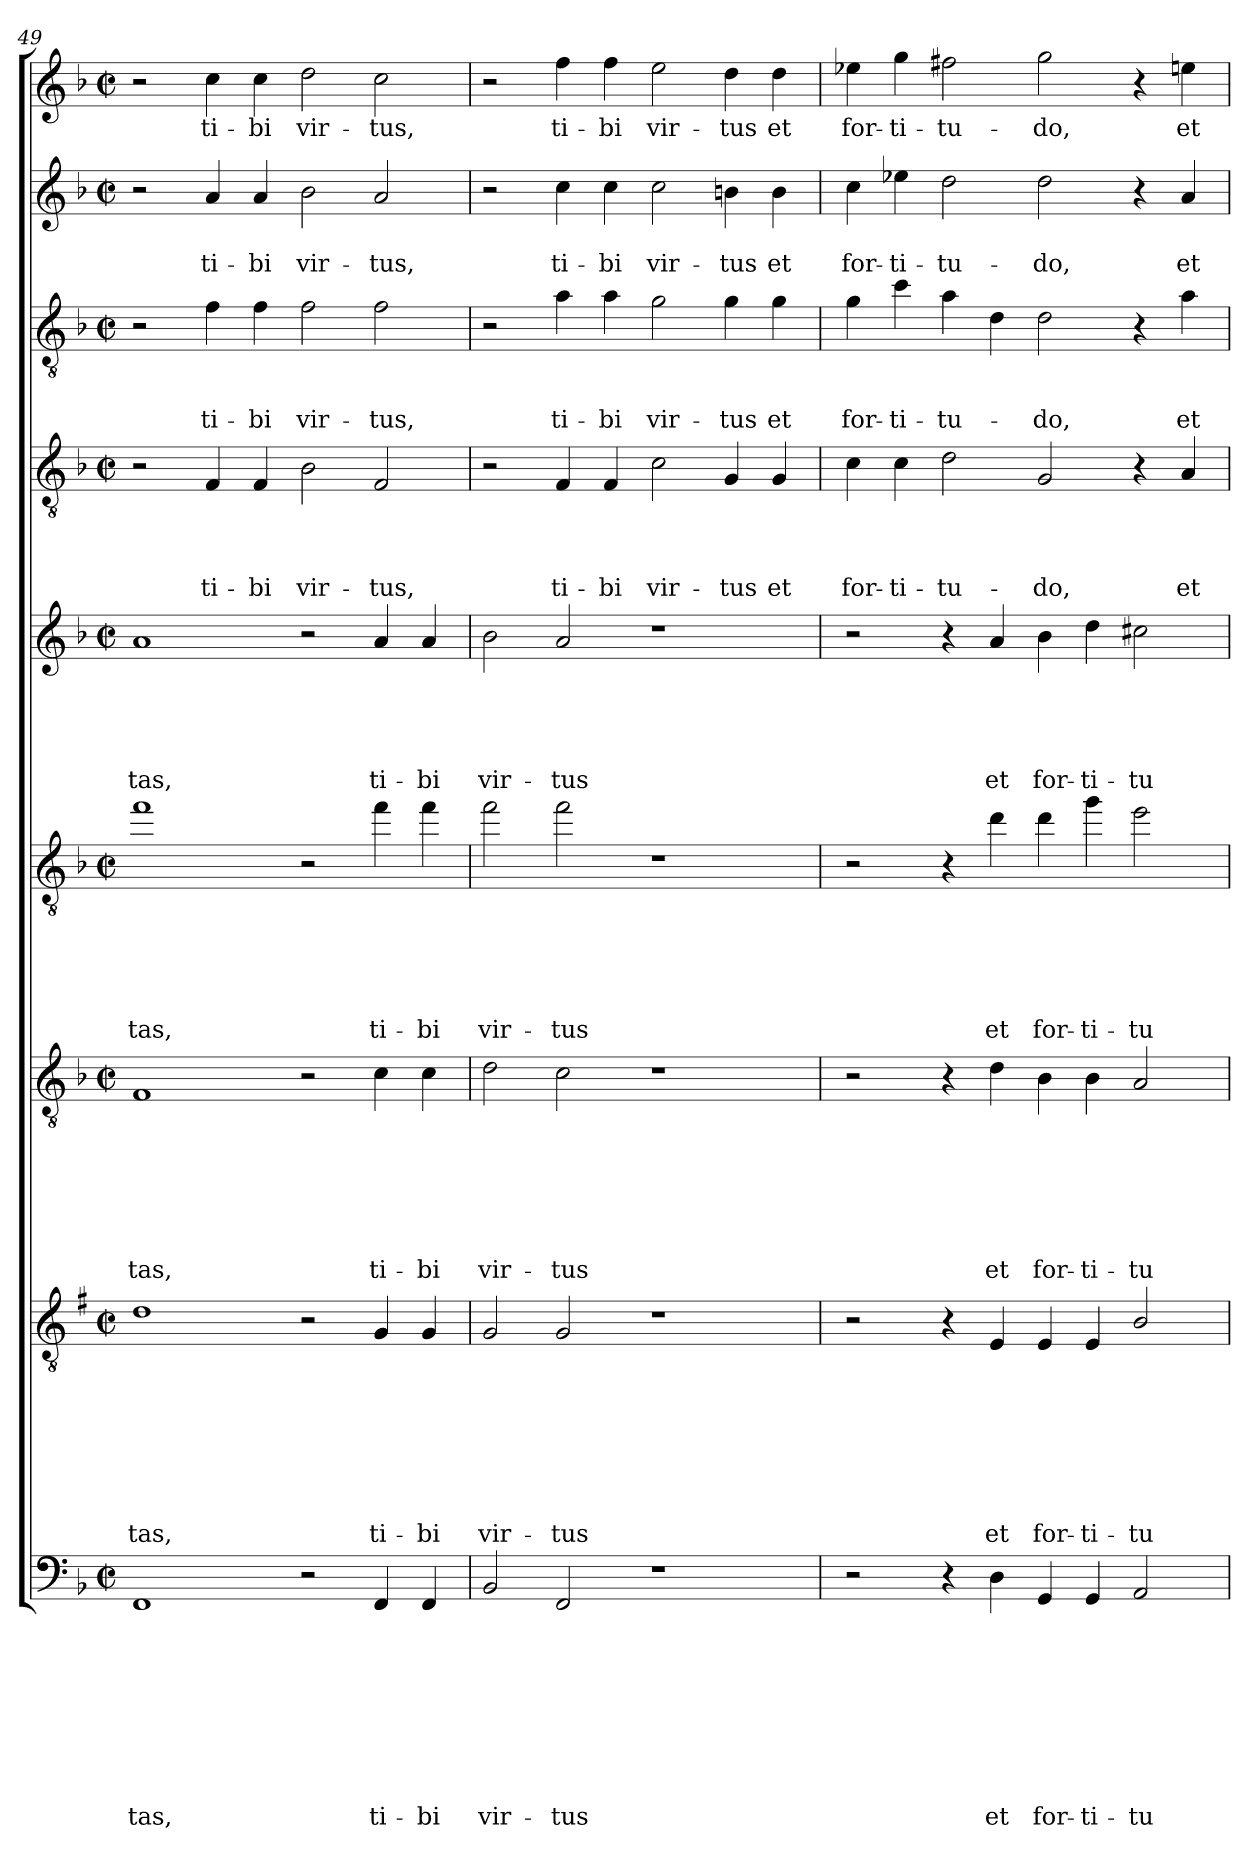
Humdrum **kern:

**kern	**text	**text	**text	**text	**text	**text	**text	**text	**text	**kern	**text	**text	**text	**text	**text	**text	**text	**text	**kern	**text	**text	**text	**text	**text	**text	**text	**kern	**text	**text	**text	**text	**text	**text	**kern	**text	**text	**text	**text	**text	**kern	**text	**text	**text	**text	**kern	**text	**text	**text	**kern	**text	**text	**kern	**text
*part9	*part9	*part9	*part9	*part9	*part9	*part9	*part9	*part9	*part9	*part8	*part8	*part8	*part8	*part8	*part8	*part8	*part8	*part8	*part7	*part7	*part7	*part7	*part7	*part7	*part7	*part7	*part6	*part6	*part6	*part6	*part6	*part6	*part6	*part5	*part5	*part5	*part5	*part5	*part5	*part4	*part4	*part4	*part4	*part4	*part3	*part3	*part3	*part3	*part2	*part2	*part2	*part1	*part1
*staff9	*staff9	*staff9	*staff9	*staff9	*staff9	*staff9	*staff9	*staff9	*staff9	*staff8	*staff8	*staff8	*staff8	*staff8	*staff8	*staff8	*staff8	*staff8	*staff7	*staff7	*staff7	*staff7	*staff7	*staff7	*staff7	*staff7	*staff6	*staff6	*staff6	*staff6	*staff6	*staff6	*staff6	*staff5	*staff5	*staff5	*staff5	*staff5	*staff5	*staff4	*staff4	*staff4	*staff4	*staff4	*staff3	*staff3	*staff3	*staff3	*staff2	*staff2	*staff2	*staff1	*staff1
*clefF4	*	*	*	*	*	*	*	*	*	*clefGv2	*	*	*	*	*	*	*	*	*clefGv2	*	*	*	*	*	*	*	*clefGv2	*	*	*	*	*	*	*clefG2	*	*	*	*	*	*clefGv2	*	*	*	*	*clefGv2	*	*	*	*clefG2	*	*	*clefG2	*
*	*	*	*	*	*	*	*	*	*	*ITrd1c2	*	*	*	*	*	*	*	*	*	*	*	*	*	*	*	*	*ITrd8c14	*	*	*	*	*	*	*	*	*	*	*	*	*	*	*	*	*	*	*	*	*	*	*	*	*	*
*k[b-]	*	*	*	*	*	*	*	*	*	*k[b-]	*	*	*	*	*	*	*	*	*k[b-]	*	*	*	*	*	*	*	*k[b-]	*	*	*	*	*	*	*k[b-]	*	*	*	*	*	*k[b-]	*	*	*	*	*k[b-]	*	*	*	*k[b-]	*	*	*k[b-]	*
*F:	*	*	*	*	*	*	*	*	*	*F:	*	*	*	*	*	*	*	*	*F:	*	*	*	*	*	*	*	*F:	*	*	*	*	*	*	*F:	*	*	*	*	*	*F:	*	*	*	*	*F:	*	*	*	*F:	*	*	*F:	*
*M2/2	*	*	*	*	*	*	*	*	*	*M2/2	*	*	*	*	*	*	*	*	*M2/2	*	*	*	*	*	*	*	*M2/2	*	*	*	*	*	*	*M2/2	*	*	*	*	*	*M2/2	*	*	*	*	*M2/2	*	*	*	*M2/2	*	*	*M2/2	*
*met(c|)	*	*	*	*	*	*	*	*	*	*met(c|)	*	*	*	*	*	*	*	*	*met(c|)	*	*	*	*	*	*	*	*met(c|)	*	*	*	*	*	*	*met(c|)	*	*	*	*	*	*met(c|)	*	*	*	*	*met(c|)	*	*	*	*met(c|)	*	*	*met(c|)	*
=49	=49	=49	=49	=49	=49	=49	=49	=49	=49	=49	=49	=49	=49	=49	=49	=49	=49	=49	=49	=49	=49	=49	=49	=49	=49	=49	=49	=49	=49	=49	=49	=49	=49	=49	=49	=49	=49	=49	=49	=49	=49	=49	=49	=49	=49	=49	=49	=49	=49	=49	=49	=49	=49
!	!	!	!	!	!	!	!	!	!LO:LY:b	!	!	!	!	!	!	!	!	!LO:LY:b	!	!	!	!	!	!	!	!LO:LY:b	!	!	!	!	!	!	!LO:LY:b	!	!	!	!	!	!LO:LY:b	!	!	!	!	!	!	!	!	!	!	!	!	!	!
1FF	.	.	.	.	.	.	.	.	-tas,	1c	.	.	.	.	.	.	.	-tas,	1F	.	.	.	.	.	.	-tas,	1f	.	.	.	.	.	-tas,	1a	.	.	.	.	-tas,	2r	.	.	.	.	2r	.	.	.	2r	.	.	2r	.
!	!	!	!	!	!	!	!	!	!	!	!	!	!	!	!	!	!	!	!	!	!	!	!	!	!	!	!	!	!	!	!	!	!	!	!	!	!	!	!	!	!	!	!	!LO:LY:b	!	!	!	!LO:LY:b	!	!	!LO:LY:b	!	!LO:LY:b
.	.	.	.	.	.	.	.	.	.	.	.	.	.	.	.	.	.	.	.	.	.	.	.	.	.	.	.	.	.	.	.	.	.	.	.	.	.	.	.	4F/	.	.	.	ti-	4f\	.	.	ti-	4a/	.	ti-	4cc\	ti-
!	!	!	!	!	!	!	!	!	!	!	!	!	!	!	!	!	!	!	!	!	!	!	!	!	!	!	!	!	!	!	!	!	!	!	!	!	!	!	!	!	!	!	!	!LO:LY:b	!	!	!	!LO:LY:b	!	!	!LO:LY:b	!	!LO:LY:b
.	.	.	.	.	.	.	.	.	.	.	.	.	.	.	.	.	.	.	.	.	.	.	.	.	.	.	.	.	.	.	.	.	.	.	.	.	.	.	.	4F/	.	.	.	-bi	4f\	.	.	-bi	4a/	.	-bi	4cc\	-bi
!	!	!	!	!	!	!	!	!	!	!	!	!	!	!	!	!	!	!	!	!	!	!	!	!	!	!	!	!	!	!	!	!	!	!	!	!	!	!	!	!	!	!	!	!LO:LY:b	!	!	!	!LO:LY:b	!	!	!LO:LY:b	!	!LO:LY:b
2r	.	.	.	.	.	.	.	.	.	2r	.	.	.	.	.	.	.	.	2r	.	.	.	.	.	.	.	2r	.	.	.	.	.	.	2r	.	.	.	.	.	2B-\	.	.	.	vir-	2f\	.	.	vir-	2b-\	.	vir-	2dd\	vir-
!	!	!	!	!	!	!	!	!	!LO:LY:b	!	!	!	!	!	!	!	!	!LO:LY:b	!	!	!	!	!	!	!	!LO:LY:b	!	!	!	!	!	!	!LO:LY:b	!	!	!	!	!	!LO:LY:b	!	!	!	!	!LO:LY:b	!	!	!	!LO:LY:b	!	!	!LO:LY:b	!	!LO:LY:b
4FF/	.	.	.	.	.	.	.	.	ti-	4F/	.	.	.	.	.	.	.	ti-	4c\	.	.	.	.	.	.	ti-	4f\	.	.	.	.	.	ti-	4a/	.	.	.	.	ti-	2F/	.	.	.	-tus,	2f\	.	.	-tus,	2a/	.	-tus,	2cc\	-tus,
!	!	!	!	!	!	!	!	!	!LO:LY:b	!	!	!	!	!	!	!	!	!LO:LY:b	!	!	!	!	!	!	!	!LO:LY:b	!	!	!	!	!	!	!LO:LY:b	!	!	!	!	!	!LO:LY:b	!	!	!	!	!	!	!	!	!	!	!	!	!	!
4FF/	.	.	.	.	.	.	.	.	-bi	4F/	.	.	.	.	.	.	.	-bi	4c\	.	.	.	.	.	.	-bi	4f\	.	.	.	.	.	-bi	4a/	.	.	.	.	-bi	.	.	.	.	.	.	.	.	.	.	.	.	.	.
=50	=50	=50	=50	=50	=50	=50	=50	=50	=50	=50	=50	=50	=50	=50	=50	=50	=50	=50	=50	=50	=50	=50	=50	=50	=50	=50	=50	=50	=50	=50	=50	=50	=50	=50	=50	=50	=50	=50	=50	=50	=50	=50	=50	=50	=50	=50	=50	=50	=50	=50	=50	=50	=50
!	!	!	!	!	!	!	!	!	!LO:LY:b	!	!	!	!	!	!	!	!	!LO:LY:b	!	!	!	!	!	!	!	!LO:LY:b	!	!	!	!	!	!	!LO:LY:b	!	!	!	!	!	!LO:LY:b	!	!	!	!	!	!	!	!	!	!	!	!	!	!
2BB-/	.	.	.	.	.	.	.	.	vir-	2F/	.	.	.	.	.	.	.	vir-	2d\	.	.	.	.	.	.	vir-	2f\	.	.	.	.	.	vir-	2b-\	.	.	.	.	vir-	2r	.	.	.	.	2r	.	.	.	2r	.	.	2r	.
!	!	!	!	!	!	!	!	!	!LO:LY:b	!	!	!	!	!	!	!	!	!LO:LY:b	!	!	!	!	!	!	!	!LO:LY:b	!	!	!	!	!	!	!LO:LY:b	!	!	!	!	!	!LO:LY:b	!	!	!	!	!LO:LY:b	!	!	!	!LO:LY:b	!	!	!LO:LY:b	!	!LO:LY:b
2FF/	.	.	.	.	.	.	.	.	-tus	2F/	.	.	.	.	.	.	.	-tus	2c\	.	.	.	.	.	.	-tus	2f\	.	.	.	.	.	-tus	2a/	.	.	.	.	-tus	4F/	.	.	.	ti-	4a\	.	.	ti-	4cc\	.	ti-	4ff\	ti-
!	!	!	!	!	!	!	!	!	!	!	!	!	!	!	!	!	!	!	!	!	!	!	!	!	!	!	!	!	!	!	!	!	!	!	!	!	!	!	!	!	!	!	!	!LO:LY:b	!	!	!	!LO:LY:b	!	!	!LO:LY:b	!	!LO:LY:b
.	.	.	.	.	.	.	.	.	.	.	.	.	.	.	.	.	.	.	.	.	.	.	.	.	.	.	.	.	.	.	.	.	.	.	.	.	.	.	.	4F/	.	.	.	-bi	4a\	.	.	-bi	4cc\	.	-bi	4ff\	-bi
!	!	!	!	!	!	!	!	!	!	!	!	!	!	!	!	!	!	!	!	!	!	!	!	!	!	!	!	!	!	!	!	!	!	!	!	!	!	!	!	!	!	!	!	!LO:LY:b	!	!	!	!LO:LY:b	!	!	!LO:LY:b	!	!LO:LY:b
1r	.	.	.	.	.	.	.	.	.	1r	.	.	.	.	.	.	.	.	1r	.	.	.	.	.	.	.	1r	.	.	.	.	.	.	1r	.	.	.	.	.	2c\	.	.	.	vir-	2g\	.	.	vir-	2cc\	.	vir-	2ee\	vir-
!	!	!	!	!	!	!	!	!	!	!	!	!	!	!	!	!	!	!	!	!	!	!	!	!	!	!	!	!	!	!	!	!	!	!	!	!	!	!	!	!	!	!	!	!LO:LY:b	!	!	!	!LO:LY:b	!	!	!LO:LY:b	!	!LO:LY:b
.	.	.	.	.	.	.	.	.	.	.	.	.	.	.	.	.	.	.	.	.	.	.	.	.	.	.	.	.	.	.	.	.	.	.	.	.	.	.	.	4G/	.	.	.	-tus	4g\	.	.	-tus	4bn\	.	-tus	4dd\	-tus
!	!	!	!	!	!	!	!	!	!	!	!	!	!	!	!	!	!	!	!	!	!	!	!	!	!	!	!	!	!	!	!	!	!	!	!	!	!	!	!	!	!	!	!	!LO:LY:b	!	!	!	!LO:LY:b	!	!	!LO:LY:b	!	!LO:LY:b
.	.	.	.	.	.	.	.	.	.	.	.	.	.	.	.	.	.	.	.	.	.	.	.	.	.	.	.	.	.	.	.	.	.	.	.	.	.	.	.	4G/	.	.	.	et	4g\	.	.	et	4b\	.	et	4dd\	et
=51	=51	=51	=51	=51	=51	=51	=51	=51	=51	=51	=51	=51	=51	=51	=51	=51	=51	=51	=51	=51	=51	=51	=51	=51	=51	=51	=51	=51	=51	=51	=51	=51	=51	=51	=51	=51	=51	=51	=51	=51	=51	=51	=51	=51	=51	=51	=51	=51	=51	=51	=51	=51	=51
!	!	!	!	!	!	!	!	!	!	!	!	!	!	!	!	!	!	!	!	!	!	!	!	!	!	!	!	!	!	!	!	!	!	!	!	!	!	!	!	!	!	!	!	!LO:LY:b	!	!	!	!LO:LY:b	!	!	!LO:LY:b	!	!LO:LY:b
2r	.	.	.	.	.	.	.	.	.	2r	.	.	.	.	.	.	.	.	2r	.	.	.	.	.	.	.	2r	.	.	.	.	.	.	2r	.	.	.	.	.	4c\	.	.	.	for-	4g\	.	.	for-	4cc\	.	for-	4ee-\	for-
!	!	!	!	!	!	!	!	!	!	!	!	!	!	!	!	!	!	!	!	!	!	!	!	!	!	!	!	!	!	!	!	!	!	!	!	!	!	!	!	!	!	!	!	!LO:LY:b	!	!	!	!LO:LY:b	!	!	!LO:LY:b	!	!LO:LY:b
.	.	.	.	.	.	.	.	.	.	.	.	.	.	.	.	.	.	.	.	.	.	.	.	.	.	.	.	.	.	.	.	.	.	.	.	.	.	.	.	4c\	.	.	.	-ti-	4cc\	.	.	-ti-	4ee-X\	.	-ti-	4gg\	-ti-
!	!	!	!	!	!	!	!	!	!	!	!	!	!	!	!	!	!	!	!	!	!	!	!	!	!	!	!	!	!	!	!	!	!	!	!	!	!	!	!	!	!	!	!	!LO:LY:b	!	!	!	!LO:LY:b	!	!	!LO:LY:b	!	!LO:LY:b
4r	.	.	.	.	.	.	.	.	.	4r	.	.	.	.	.	.	.	.	4r	.	.	.	.	.	.	.	4r	.	.	.	.	.	.	4r	.	.	.	.	.	2d\	.	.	.	-tu-	4a\	.	.	-tu-	2dd\	.	-tu-	2ff#X\	-tu-
!	!	!	!	!	!	!	!	!	!LO:LY:b	!	!	!	!	!	!	!	!	!LO:LY:b	!	!	!	!	!	!	!	!LO:LY:b	!	!	!	!	!	!	!LO:LY:b	!	!	!	!	!	!LO:LY:b	!	!	!	!	!	!	!	!	!	!	!	!	!	!
4D\	.	.	.	.	.	.	.	.	et	4D/	.	.	.	.	.	.	.	et	4d\	.	.	.	.	.	.	et	4d\	.	.	.	.	.	et	4a/	.	.	.	.	et	.	.	.	.	.	4d\	.	.	.	.	.	.	.	.
!	!	!	!	!	!	!	!	!	!LO:LY:b	!	!	!	!	!	!	!	!	!LO:LY:b	!	!	!	!	!	!	!	!LO:LY:b	!	!	!	!	!	!	!LO:LY:b	!	!	!	!	!	!LO:LY:b	!	!	!	!	!LO:LY:b	!	!	!	!LO:LY:b	!	!	!LO:LY:b	!	!LO:LY:b
4GG/	.	.	.	.	.	.	.	.	for-	4D/	.	.	.	.	.	.	.	for-	4B-\	.	.	.	.	.	.	for-	4d\	.	.	.	.	.	for-	4b-\	.	.	.	.	for-	2G/	.	.	.	-do,	2d\	.	.	-do,	2dd\	.	-do,	2gg\	-do,
!	!	!	!	!	!	!	!	!	!LO:LY:b	!	!	!	!	!	!	!	!	!LO:LY:b	!	!	!	!	!	!	!	!LO:LY:b	!	!	!	!	!	!	!LO:LY:b	!	!	!	!	!	!LO:LY:b	!	!	!	!	!	!	!	!	!	!	!	!	!	!
4GG/	.	.	.	.	.	.	.	.	-ti-	4D/	.	.	.	.	.	.	.	-ti-	4B-\	.	.	.	.	.	.	-ti-	4g\	.	.	.	.	.	-ti-	4dd\	.	.	.	.	-ti-	.	.	.	.	.	.	.	.	.	.	.	.	.	.
!	!	!	!	!	!	!	!	!	!LO:LY:b	!	!	!	!	!	!	!	!	!LO:LY:b	!	!	!	!	!	!	!	!LO:LY:b	!	!	!	!	!	!	!LO:LY:b	!	!	!	!	!	!LO:LY:b	!	!	!	!	!	!	!	!	!	!	!	!	!	!
2AA/	.	.	.	.	.	.	.	.	-tu-	2A/	.	.	.	.	.	.	.	-tu-	2A/	.	.	.	.	.	.	-tu-	2e\	.	.	.	.	.	-tu-	2cc#X\	.	.	.	.	-tu-	4r	.	.	.	.	4r	.	.	.	4r	.	.	4r	.
!	!	!	!	!	!	!	!	!	!	!	!	!	!	!	!	!	!	!	!	!	!	!	!	!	!	!	!	!	!	!	!	!	!	!	!	!	!	!	!	!	!	!	!	!LO:LY:b	!	!	!	!LO:LY:b	!	!	!LO:LY:b	!	!LO:LY:b
.	.	.	.	.	.	.	.	.	.	.	.	.	.	.	.	.	.	.	.	.	.	.	.	.	.	.	.	.	.	.	.	.	.	.	.	.	.	.	.	4A/	.	.	.	et	4a\	.	.	et	4a/	.	et	4een\	et
=	=	=	=	=	=	=	=	=	=	=	=	=	=	=	=	=	=	=	=	=	=	=	=	=	=	=	=	=	=	=	=	=	=	=	=	=	=	=	=	=	=	=	=	=	=	=	=	=	=	=	=	=	=
*-	*-	*-	*-	*-	*-	*-	*-	*-	*-	*-	*-	*-	*-	*-	*-	*-	*-	*-	*-	*-	*-	*-	*-	*-	*-	*-	*-	*-	*-	*-	*-	*-	*-	*-	*-	*-	*-	*-	*-	*-	*-	*-	*-	*-	*-	*-	*-	*-	*-	*-	*-	*-	*-
